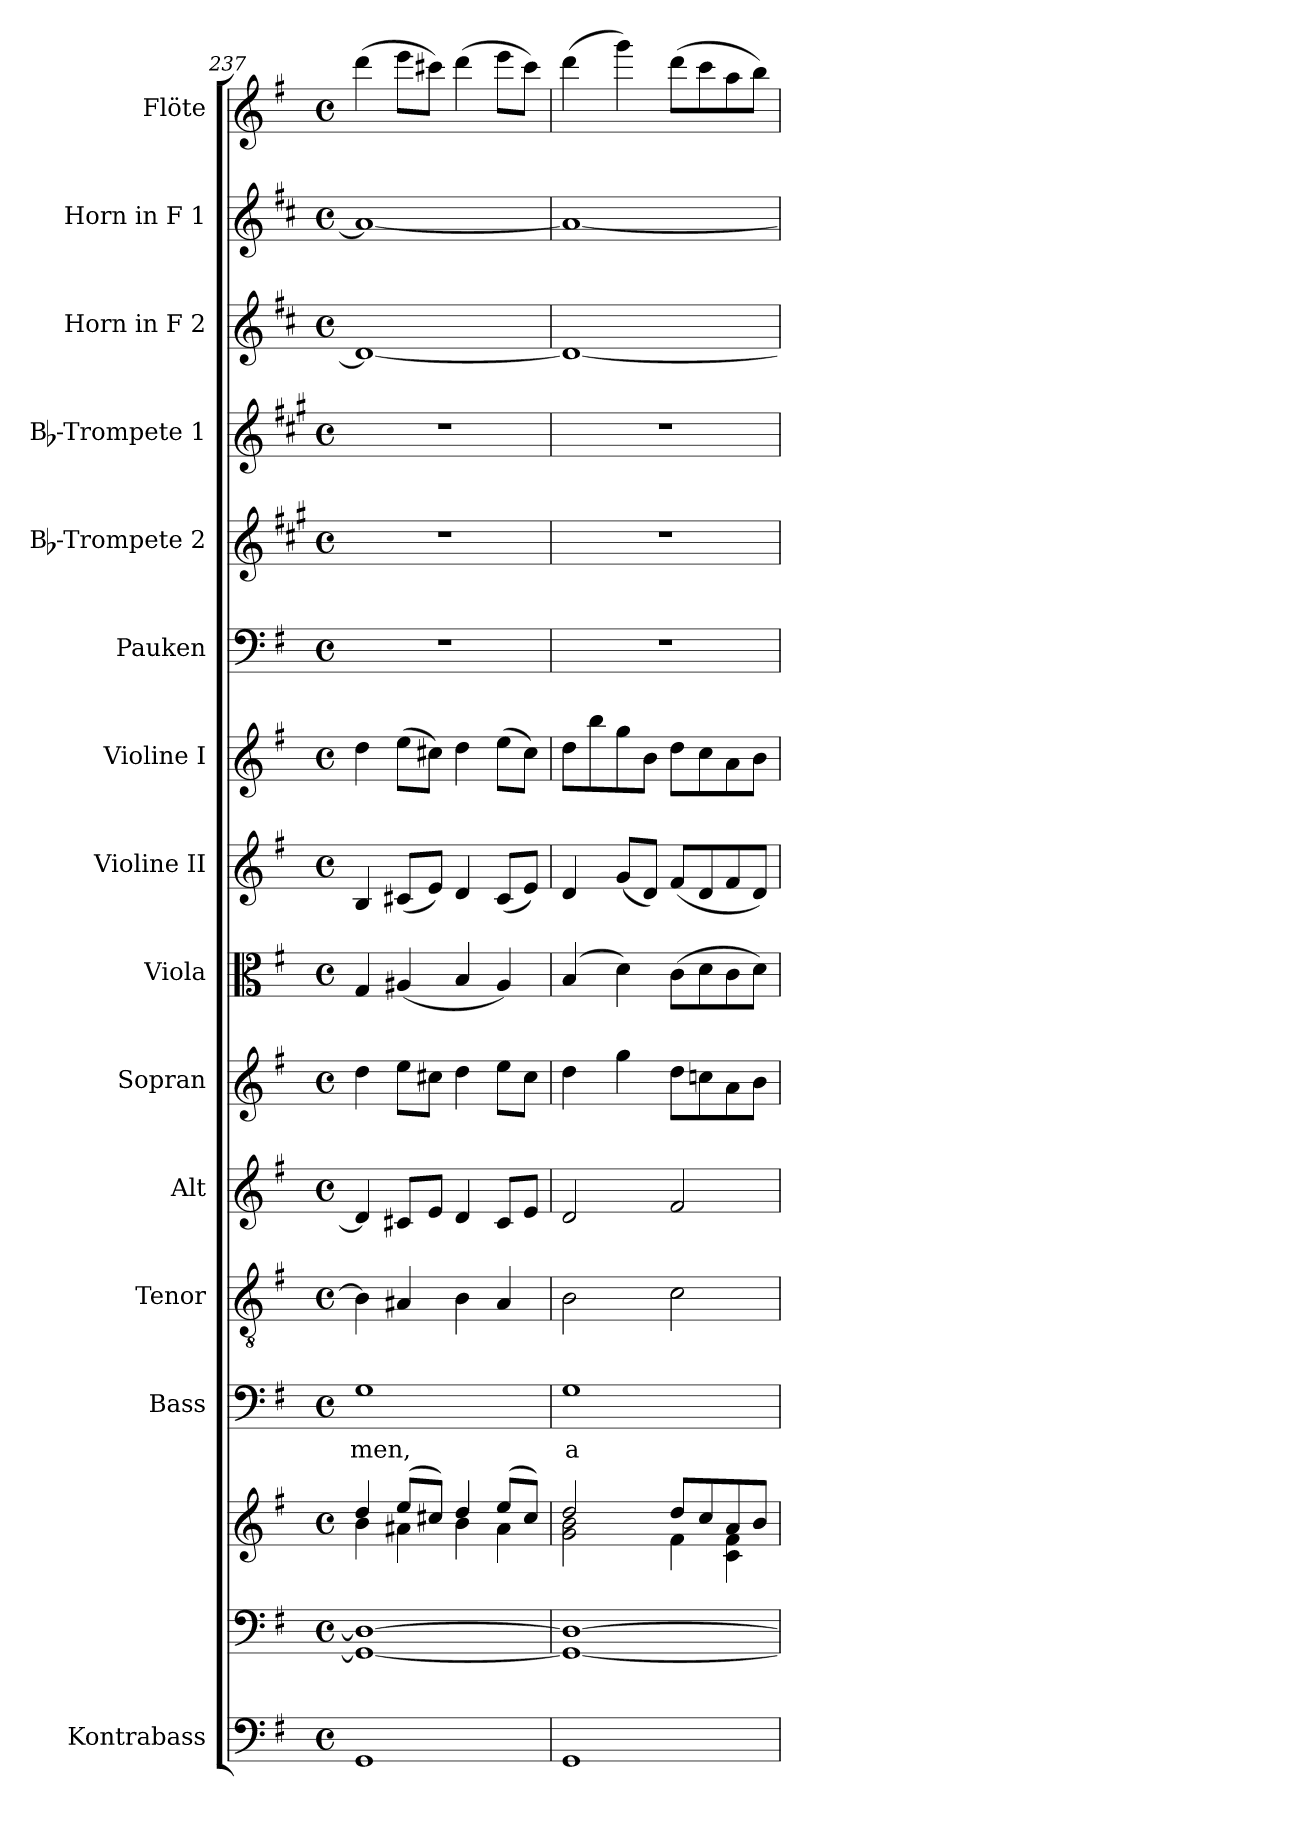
**kern	**kern	**kern	**kern	**text	**kern	**kern	**kern	**kern	**kern	**kern	**kern	**kern	**kern	**kern	**kern	**kern
*part15	*part14	*part14	*part13	*part13	*part12	*part11	*part10	*part9	*part8	*part7	*part6	*part5	*part4	*part3	*part2	*part1
*staff16	*staff15	*staff14	*staff13	*staff13	*staff12	*staff11	*staff10	*staff9	*staff8	*staff7	*staff6	*staff5	*staff4	*staff3	*staff2	*staff1
*I"Kontrabass	*	*	*I"Bass	*	*I"Tenor	*I"Alt	*I"Sopran	*I"Viola	*I"Violine II	*I"Violine I	*I"Pauken	*I"Bb-Trompete 2	*I"Bb-Trompete 1	*I"Horn in F 2	*I"Horn in F 1	*I"Flöte
*I'Kb.	*	*	*I'B.	*	*I'T.	*I'A.	*I'S.	*I'Vla.	*I'Vl. II	*I'Vl. I	*I'Pk.	*I'Bb Trp. 2	*I'Bb Trp. 1	*	*	*I'Fl.
*clefF4	*clefF4	*clefG2	*clefF4	*	*clefGv2	*clefG2	*clefG2	*clefC3	*clefG2	*clefG2	*clefF4	*clefG2	*clefG2	*clefG2	*clefG2	*clefG2
*ITrd7c12	*	*	*	*	*	*	*	*	*	*	*	*ITrd1c2	*ITrd1c2	*ITrd4c7	*ITrd4c7	*
*k[f#]	*k[f#]	*k[f#]	*k[f#]	*	*k[f#]	*k[f#]	*k[f#]	*k[f#]	*k[f#]	*k[f#]	*k[f#]	*k[f#]	*k[f#]	*k[f#]	*k[f#]	*k[f#]
*G:	*G:	*G:	*G:	*	*G:	*G:	*G:	*G:	*G:	*G:	*G:	*G:	*G:	*G:	*G:	*G:
*M4/4	*M4/4	*M4/4	*M4/4	*	*M4/4	*M4/4	*M4/4	*M4/4	*M4/4	*M4/4	*M4/4	*M4/4	*M4/4	*M4/4	*M4/4	*M4/4
*met(c)	*met(c)	*met(c)	*met(c)	*	*met(c)	*met(c)	*met(c)	*met(c)	*met(c)	*met(c)	*met(c)	*met(c)	*met(c)	*met(c)	*met(c)	*met(c)
=237	=237	=237	=237	=237	=237	=237	=237	=237	=237	=237	=237	=237	=237	=237	=237	=237
*	*	*^	*	*	*	*	*	*	*	*	*	*	*	*	*	*
!	!	!	!	!	!LO:LY:b	!	!	!	!	!	!	!	!	!	!	!	!
1GGG	1GG_ 1D_	4dd/	4b\	1G	-men,	4B\]	4d/]	4dd\	4G/	4B/	4dd\	1r	1r	1r	1G_	1d_	(>4ddd\
.	.	(>8ee/L	4a#X\	.	.	4A#X/	8c#X/L	8ee\L	(<4A#X/	(<8c#X/L	(>8ee\L	.	.	.	.	.	8eee\L
.	.	8cc#X/J)	.	.	.	.	8e/J	8cc#X\J	.	8e/J)	8cc#X\J)	.	.	.	.	.	8ccc#X\J)
.	.	4dd/	4b\	.	.	4B\	4d/	4dd\	4B/	4d/	4dd\	.	.	.	.	.	(>4ddd\
.	.	(>8ee/L	4a#\	.	.	4A#/	8c#/L	8ee\L	4A#/)	(<8c#/L	(>8ee\L	.	.	.	.	.	8eee\L
.	.	8cc#/J)	.	.	.	.	8e/J	8cc#\J	.	8e/J)	8cc#\J)	.	.	.	.	.	8ccc#\J)
=238	=238	=238	=238	=238	=238	=238	=238	=238	=238	=238	=238	=238	=238	=238	=238	=238	=238
!	!	!	!	!	!LO:LY:b	!	!	!	!	!	!	!	!	!	!	!	!
1GGG	1GG_ 1D_	2dd/	2g\ 2b\	1G	a-	2B\	2d/	4dd\	(4B/	4d/	8dd\L	1r	1r	1r	1G_	1d_	(>4ddd\
.	.	.	.	.	.	.	.	.	.	.	8bb\	.	.	.	.	.	.
.	.	.	.	.	.	.	.	4gg\	4d\)	(<8g/L	8gg\	.	.	.	.	.	4ggg\)
.	.	.	.	.	.	.	.	.	.	8d/J)	8b\J	.	.	.	.	.	.
.	.	8dd/L	4f#\	.	.	2c\	2f#/	8dd\L	(>8c\L	(<8f#/L	8dd\L	.	.	.	.	.	(>8ddd\L
.	.	8cc/	.	.	.	.	.	8ccn\	8d\	8d/	8cc\	.	.	.	.	.	8ccc\
.	.	8a/	4c\ 4f#\	.	.	.	.	8a\	8c\	8f#/	8a\	.	.	.	.	.	8aa\
.	.	8b/J	.	.	.	.	.	8b\J	8d\J)	8d/J)	8b\J	.	.	.	.	.	8bb\J)
*	*	*v	*v	*	*	*	*	*	*	*	*	*	*	*	*	*	*
=	=	=	=	=	=	=	=	=	=	=	=	=	=	=	=	=
*-	*-	*-	*-	*-	*-	*-	*-	*-	*-	*-	*-	*-	*-	*-	*-	*-
